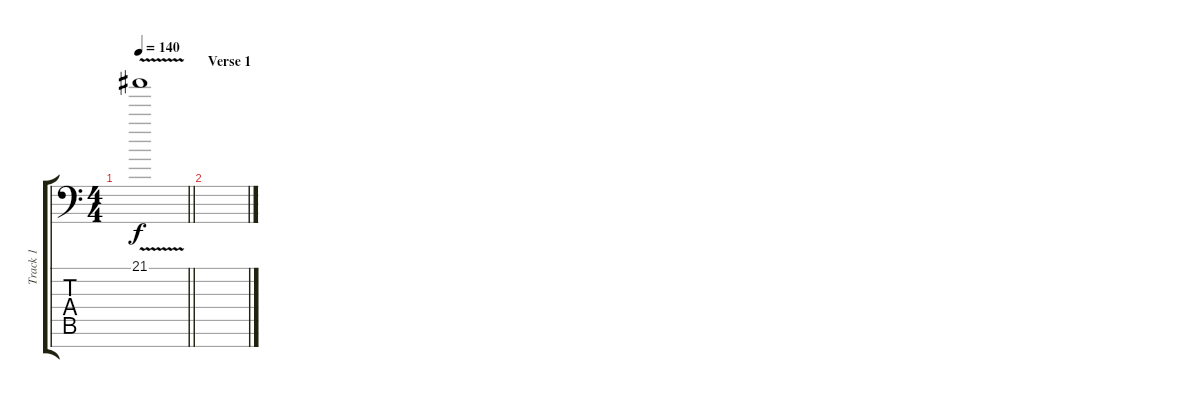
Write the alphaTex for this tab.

\track ("Track 1" "Track 1") {instrument overdrivenguitar}
\staff {score tabs}
\tuning (E4 B3 G3 D3 A2 E2 A1) {hide}
\ts (4 4)
\tempo 140
\clef f4
\barLineRight lightlight
\ks c
21.1{v}.1{dy f volume 0} |
\section ("" "Verse 1")
